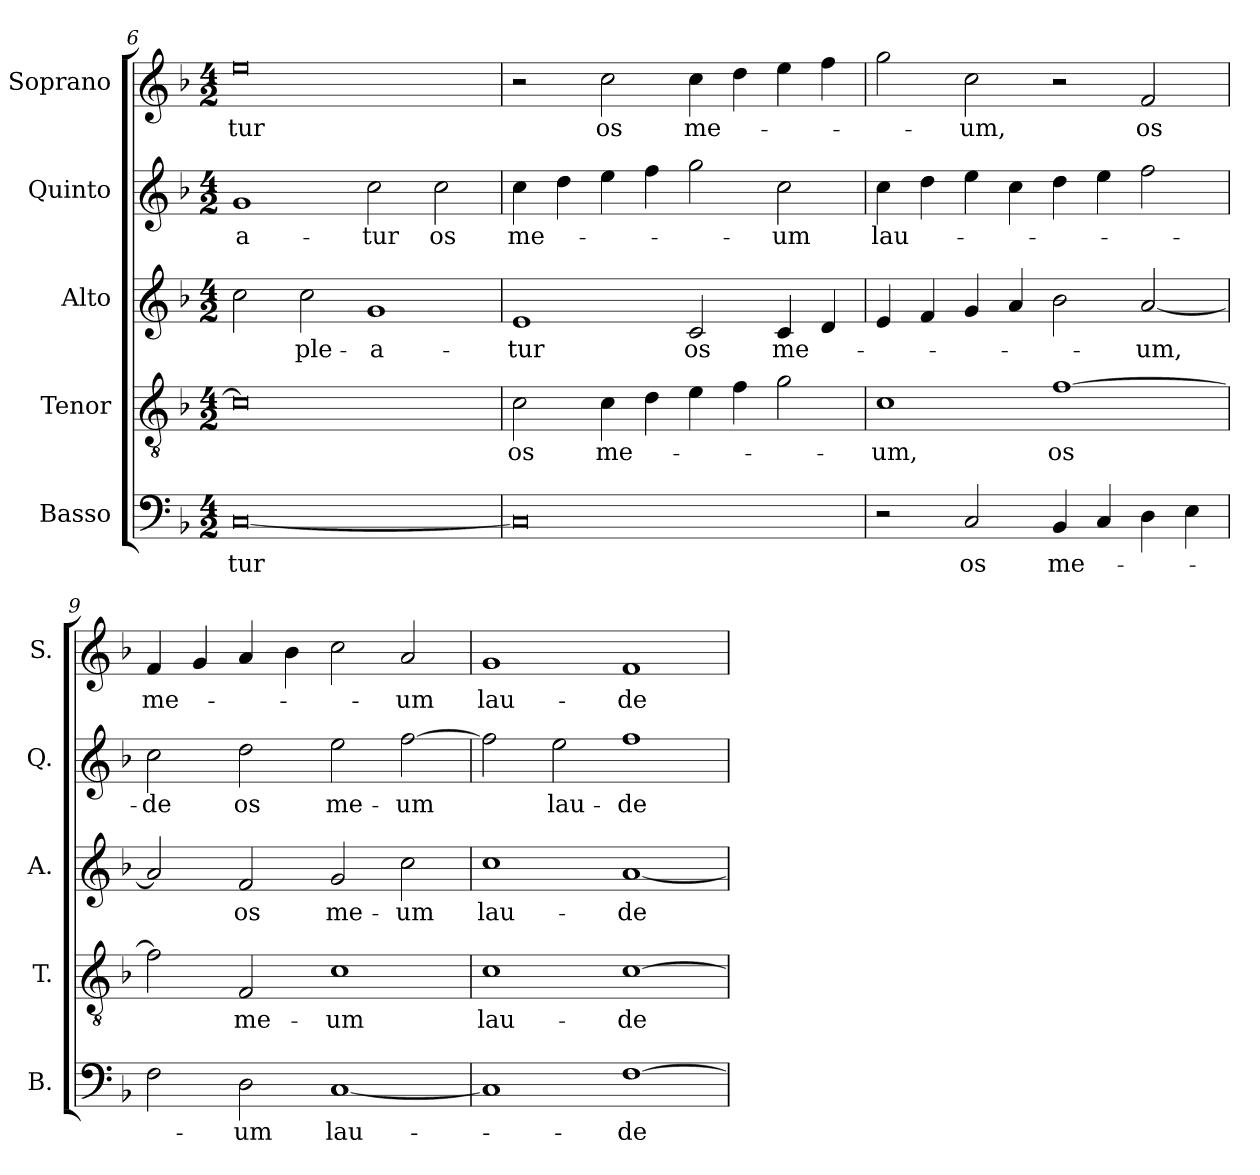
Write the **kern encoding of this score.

**kern	**text	**kern	**text	**kern	**text	**kern	**text	**kern	**text
*part5	*part5	*part4	*part4	*part3	*part3	*part2	*part2	*part1	*part1
*staff5	*staff5	*staff4	*staff4	*staff3	*staff3	*staff2	*staff2	*staff1	*staff1
*I"Basso	*	*I"Tenor	*	*I"Alto	*	*I"Quinto	*	*I"Soprano	*
*I'B.	*	*I'T.	*	*I'A.	*	*I'Q.	*	*I'S.	*
*clefF4	*	*clefGv2	*	*clefG2	*	*clefG2	*	*clefG2	*
*	*	*ITrd7c12	*	*	*	*	*	*	*
*k[b-]	*	*k[b-]	*	*k[b-]	*	*k[b-]	*	*k[b-]	*
*F:	*	*F:	*	*F:	*	*F:	*	*F:	*
*M4/2	*	*M4/2	*	*M4/2	*	*M4/2	*	*M4/2	*
=6	=6	=6	=6	=6	=6	=6	=6	=6	=6
!	!LO:LY:b:color=#000000	!	!	!	!	!	!	!	!
!	!	!	!	!	!	!	!LO:LY:b:color=#000000	!	!
!	!	!	!	!	!	!	!	!	!LO:LY:b:color=#000000
[0Ci	-tur	0Ci]	.	2cci\	.	1gi	-a-	0eei	-tur
!	!	!	!	!	!LO:LY:b:color=#000000	!	!	!	!
.	.	.	.	2cci\	-ple-	.	.	.	.
!	!	!	!	!	!LO:LY:b:color=#000000	!	!	!	!
!	!	!	!	!	!	!	!LO:LY:b:color=#000000	!	!
.	.	.	.	1gi	-a-	2cci\	-tur	.	.
!	!	!	!	!	!	!	!LO:LY:b:color=#000000	!	!
.	.	.	.	.	.	2cci\	os	.	.
!!LO:LB:g=z
=7	=7	=7	=7	=7	=7	=7	=7	=7	=7
!	!	!	!LO:LY:b:color=#000000	!	!	!	!	!	!
!	!	!	!	!	!LO:LY:b:color=#000000	!	!	!	!
!	!	!	!	!	!	!	!LO:LY:b:color=#000000	!	!
0Ci]	.	2Ci\	os	1ei	-tur	4cci\	me-	2r	.
.	.	.	.	.	.	4ddi\	.	.	.
!	!	!	!LO:LY:b:color=#000000	!	!	!	!	!	!
!	!	!	!	!	!	!	!	!	!LO:LY:b:color=#000000
.	.	4Ci\	me-	.	.	4eei\	.	2cci\	os
.	.	4Di\	.	.	.	4ffi\	.	.	.
!	!	!	!	!	!LO:LY:b:color=#000000	!	!	!	!
!	!	!	!	!	!	!	!	!	!LO:LY:b:color=#000000
.	.	4Ei\	.	2ci/	os	2ggi\	.	4cci\	me-
.	.	4Fi\	.	.	.	.	.	4ddi\	.
!	!	!	!	!	!LO:LY:b:color=#000000	!	!	!	!
!	!	!	!	!	!	!	!LO:LY:b:color=#000000	!	!
.	.	2Gi\	.	4ci/	me-	2cci\	-um	4eei\	.
.	.	.	.	4di/	.	.	.	4ffi\	.
=8	=8	=8	=8	=8	=8	=8	=8	=8	=8
!	!	!	!LO:LY:b:color=#000000	!	!	!	!	!	!
!	!	!	!	!	!	!	!LO:LY:b:color=#000000	!	!
2r	.	1Ci	-um,	4ei/	.	4cci\	lau-	2ggi\	.
.	.	.	.	4fi/	.	4ddi\	.	.	.
!	!LO:LY:b:color=#000000	!	!	!	!	!	!	!	!
!	!	!	!	!	!	!	!	!	!LO:LY:b:color=#000000
2Ci/	os	.	.	4gi/	.	4eei\	.	2cci\	-um,
.	.	.	.	4ai/	.	4cci\	.	.	.
!	!LO:LY:b:color=#000000	!	!	!	!	!	!	!	!
!	!	!	!LO:LY:b:color=#000000	!	!	!	!	!	!
4BB-i/	me-	[1Fi	os	2b-i\	.	4ddi\	.	2r	.
4Ci/	.	.	.	.	.	4eei\	.	.	.
!	!	!	!	!	!LO:LY:b:color=#000000	!	!	!	!
!	!	!	!	!	!	!	!	!	!LO:LY:b:color=#000000
4Di\	.	.	.	[2ai/	-um,	2ffi\	.	2fi/	os
4Ei\	.	.	.	.	.	.	.	.	.
=9	=9	=9	=9	=9	=9	=9	=9	=9	=9
!	!	!	!	!	!	!	!LO:LY:b:color=#000000	!	!
!	!	!	!	!	!	!	!	!	!LO:LY:b:color=#000000
2Fi\	.	2Fi\]	.	2ai/]	.	2cci\	-de	4fi/	me-
.	.	.	.	.	.	.	.	4gi/	.
!	!LO:LY:b:color=#000000	!	!	!	!	!	!	!	!
!	!	!	!LO:LY:b:color=#000000	!	!	!	!	!	!
!	!	!	!	!	!LO:LY:b:color=#000000	!	!	!	!
!	!	!	!	!	!	!	!LO:LY:b:color=#000000	!	!
2Di\	-um	2FFi/	me-	2fi/	os	2ddi\	os	4ai/	.
.	.	.	.	.	.	.	.	4b-i\	.
!	!LO:LY:b:color=#000000	!	!	!	!	!	!	!	!
!	!	!	!LO:LY:b:color=#000000	!	!	!	!	!	!
!	!	!	!	!	!LO:LY:b:color=#000000	!	!	!	!
!	!	!	!	!	!	!	!LO:LY:b:color=#000000	!	!
[1Ci	lau-	1Ci	-um	2gi/	me-	2eei\	me-	2cci\	.
!	!	!	!	!	!LO:LY:b:color=#000000	!	!	!	!
!	!	!	!	!	!	!	!LO:LY:b:color=#000000	!	!
!	!	!	!	!	!	!	!	!	!LO:LY:b:color=#000000
.	.	.	.	2cci\	-um	[2ffi\	-um	2ai/	-um
=10	=10	=10	=10	=10	=10	=10	=10	=10	=10
!	!	!	!LO:LY:b:color=#000000	!	!	!	!	!	!
!	!	!	!	!	!LO:LY:b:color=#000000	!	!	!	!
!	!	!	!	!	!	!	!	!	!LO:LY:b:color=#000000
1Ci]	.	1Ci	lau-	1cci	lau-	2ffi\]	.	1gi	lau-
!	!	!	!	!	!	!	!LO:LY:b:color=#000000	!	!
.	.	.	.	.	.	2eei\	lau-	.	.
!	!LO:LY:b:color=#000000	!	!	!	!	!	!	!	!
!	!	!	!LO:LY:b:color=#000000	!	!	!	!	!	!
!	!	!	!	!	!LO:LY:b:color=#000000	!	!	!	!
!	!	!	!	!	!	!	!LO:LY:b:color=#000000	!	!
!	!	!	!	!	!	!	!	!	!LO:LY:b:color=#000000
[1Fi	-de	[1Ci	-de	[1ai	-de	1ffi	-de	1fi	-de
=	=	=	=	=	=	=	=	=	=
*-	*-	*-	*-	*-	*-	*-	*-	*-	*-
